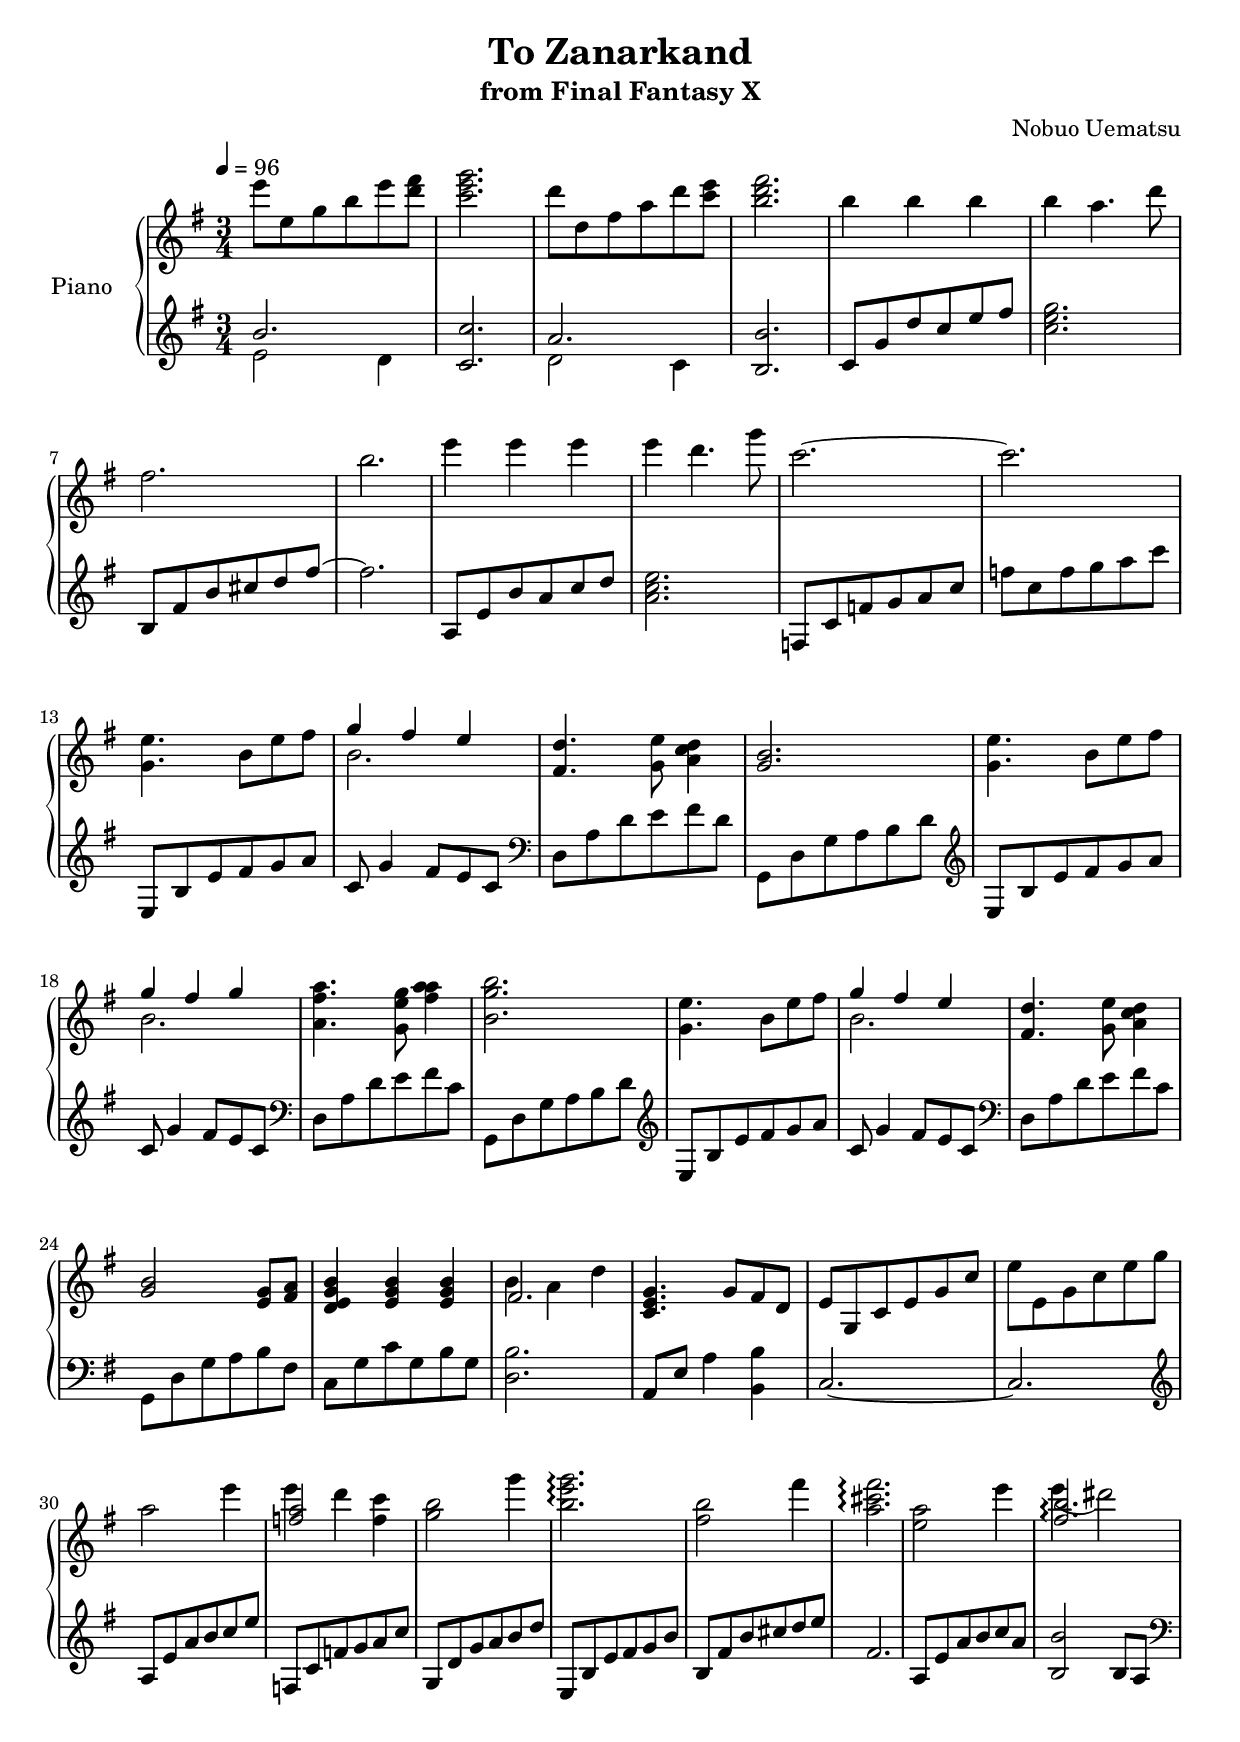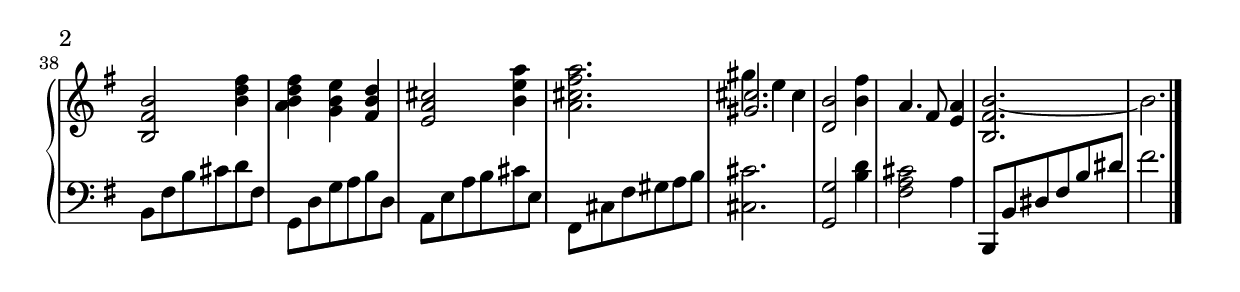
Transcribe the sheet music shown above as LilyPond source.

\include "header.ly"
pianoupper_intro = \relative c'' {

  \scoreTempo
  e'8 e, g h e <d fis> | <c e g>2. |  d8 d, fis a d <c e> | <h d fis>2. |
  h4 h h | h a4. d8 | fis,2. | h2. |  e4 e e | e d4. g8 | c,2.~ | c2. \break
}

pianoupper_melody = \relative c'' {

  <<g,4. e'4.>> h8 e fis | <<{g4 fis e} \\ h2.>> | <<fis4. d'>> <g, e'>8 <<a4 c d>> |
  <<g,2. h2.>> |
  <<g4. e'4.>> h8 e fis | <<{g4 fis g} \\ h,2.>> | <<a4. fis' a>> <<g,8 e' g>> <<a4 fis a>> |
  <<h,2. g'2. h2.>>
  <<g,4. e'4.>> h8 e fis | <<{g4 fis e} \\ h2.>> | <<fis4. d'>> <<g,8 e'8>> <<a,4 c d>> |
  <<g,2 h2>> <<e,8 g>> <<fis a>> |
  <<d,4 e g h>> <<e, g h>> <<e, g h>> | <<{fis2.} \\ {h4 a d}>> |
  <<c,4. e4. g4.>> g8 fis d | e g, c e g c | e e, g c e g \break
}

pianoupper_float = \relative c'' {

  a2 e'4 | <<{<<f,2 a2>>} \\ {e'4 d}>> <<f, c'>> | <<g2 h2>> g'4 |
  <h, e g>2.\arpeggio | <fis h>2 fis'4 | <a, cis fis>2.\arpeggio | <e a>2 e'4 |
  << {<fis, h>2.\arpeggio} \\ {e'4 (dis2)}>>  \break
}

pianoupper_final = \relative c'' {

  <h,, fis' h>2 <h' d fis>4 | <a h d fis>4 <g h e> <fis h d> | <e a cis>2 <h' e a>4 | <a cis fis a>2. |
  << {<gis cis>2.} \\ {gis'4 e cis} >> | <d, h'>2 <h' fis'>4 | a4. fis8 <e a>4 |
  <h fis' h>2.~| h'2. \bar "|."
}

pianolower = \relative c'' {
  \global

  % intro
  <<{h2.} \\ {e,2 d4}>> | <<c'2. c,2.>> | <<{a'2.} \\ {d,2 c4}>> | <<h'2. h,2.>> |
  c8 g' d' c e fis | <<c2. e2. g2.>> | h,,8 fis' h cis d fis~ | fis2. |  a,,8 e' h' a c d |
  <<a2. c2. e2.>>  f,,8 c' f g a c | f c f g a c

  % main melody
  e,,,8 h' e fis g a | c,8 g'4 fis8 e c | \clef bass d, a' d e fis d | g,,8 d' g a h d | \clef treble
  e,8 h' e fis g a | c,8 g'4 fis8 e c | \clef bass d, a' d e fis c | g,8 d' g a h d | \clef treble
  e,8 h' e fis g a | c,8 g'4 fis8 e c | \clef bass d, a' d e fis c | g,8 d' g a h fis |
  c g' c g h g | <<d2. h'2.>> | a,8 e' a4 <<h, h'>> | c,2.~ | c2.

  % float...
  \clef treble a'8 e' a h c e | f,, c' f g a c | g, d' g a h d | e,, h' e fis g h | h, fis' h cis d e |
  fis,2. | a,8 e' a h c a | <h, h'>2 h8 a

  % final
  \clef bass h,8 fis' h cis d fis, | g, d' g a h d, | a e' a h cis e, | fis, cis' fis gis a h |
  <cis, cis'>2. | <g g'>2 <h' d>4 | <fis a cis>2 a4 | h,,8 h' dis fis h dis| fis2.
}


\score {
  \new PianoStaff <<
    \set PianoStaff.instrumentName = #"Piano  "
    \new Staff = "upper" \relative c'' {
        \global \pianoupper_intro \transpose c c' {\pianoupper_melody \pianoupper_float \pianoupper_final}
    }
    \new Staff = "lower" \pianolower
 >>
  \layout {}
  \midi {
      \scoreTempo
    }
}